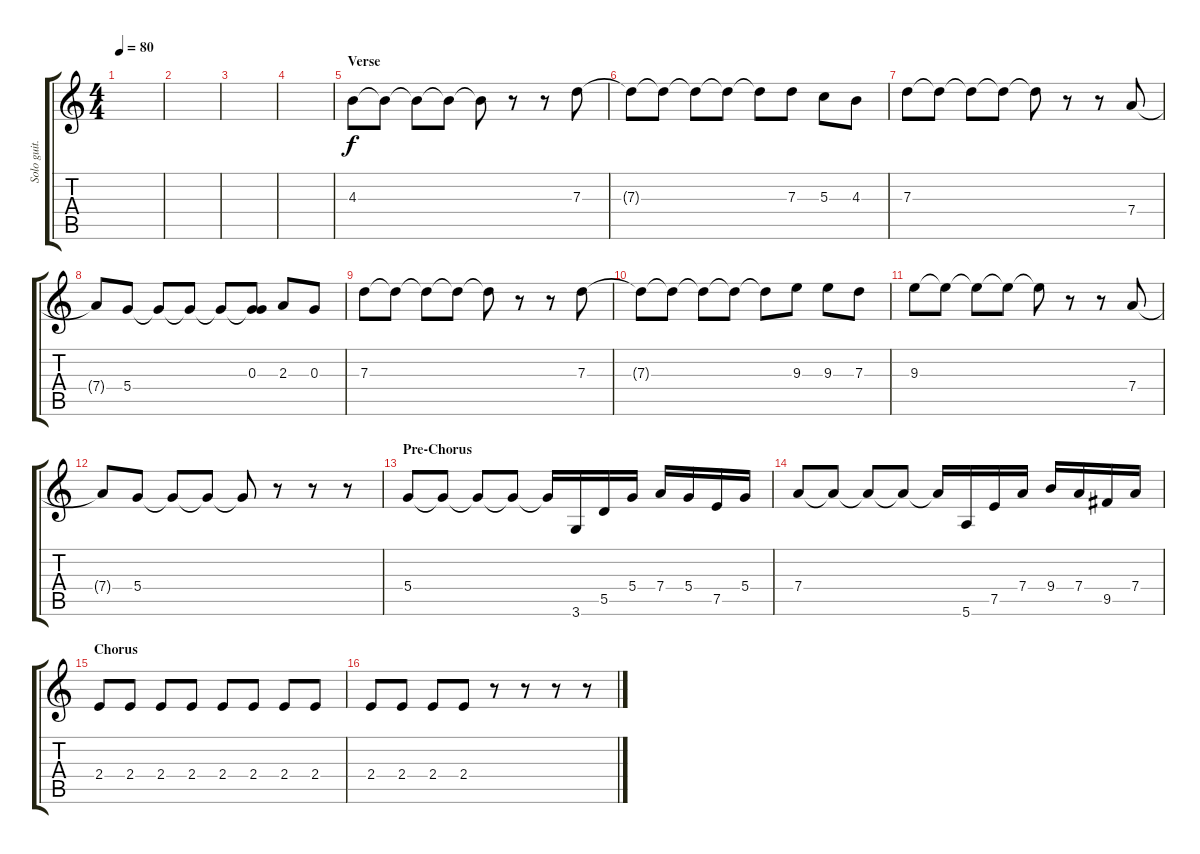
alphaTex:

\track ("Solo guit." "Solo guit.") {instrument electricguitarjazz}
\staff {score tabs}
\tuning (E4 B3 G3 D3 A2 E2) {hide}
\ts (4 4)
\tempo 80
\clef g2
\ks c
|
|
|
|
\section ("" "Verse")
4.3.8 4.3{t}.8 4.3{t}.8 4.3{t}.8 4.3{t}.8 r.8 r.8 7.3.8 |
7.3{t}.8 7.3{t}.8 7.3{t}.8 7.3{t}.8 7.3{t}.8 7.3.8 5.3.8 4.3.8 |
7.3.8 7.3{t}.8 7.3{t}.8 7.3{t}.8 7.3{t}.8 r.8 r.8 7.4.8 |
7.4{t}.8 5.4.8 5.4{t}.8 5.4{t}.8 5.4{t}.8 (0.3 5.4{t}).8 2.3.8 0.3.8 |
7.3.8 7.3{t}.8 7.3{t}.8 7.3{t}.8 7.3{t}.8 r.8 r.8 7.3.8 |
7.3{t}.8 7.3{t}.8 7.3{t}.8 7.3{t}.8 7.3{t}.8 9.3.8 9.3.8 7.3.8 |
9.3.8 9.3{t}.8 9.3{t}.8 9.3{t}.8 9.3{t}.8 r.8 r.8 7.4.8 |
7.4{t}.8 5.4.8 5.4{t}.8 5.4{t}.8 5.4{t}.8 r.8 r.8 r.8 |
\section ("" "Pre-Chorus")
5.4.8 5.4{t}.8 5.4{t}.8 5.4{t}.8 5.4{t}.16 3.6.16 5.5.16 5.4.16 7.4.16 5.4.16 7.5.16 5.4.16 |
7.4.8 7.4{t}.8 7.4{t}.8 7.4{t}.8 7.4{t}.16 5.6.16 7.5.16 7.4.16 9.4.16 7.4.16 9.5.16 7.4.16 |
\section ("" "Chorus")
2.4.8 2.4.8 2.4.8 2.4.8 2.4.8 2.4.8 2.4.8 2.4.8 |
2.4.8 2.4.8 2.4.8 2.4.8 r.8 r.8 r.8 r.8
